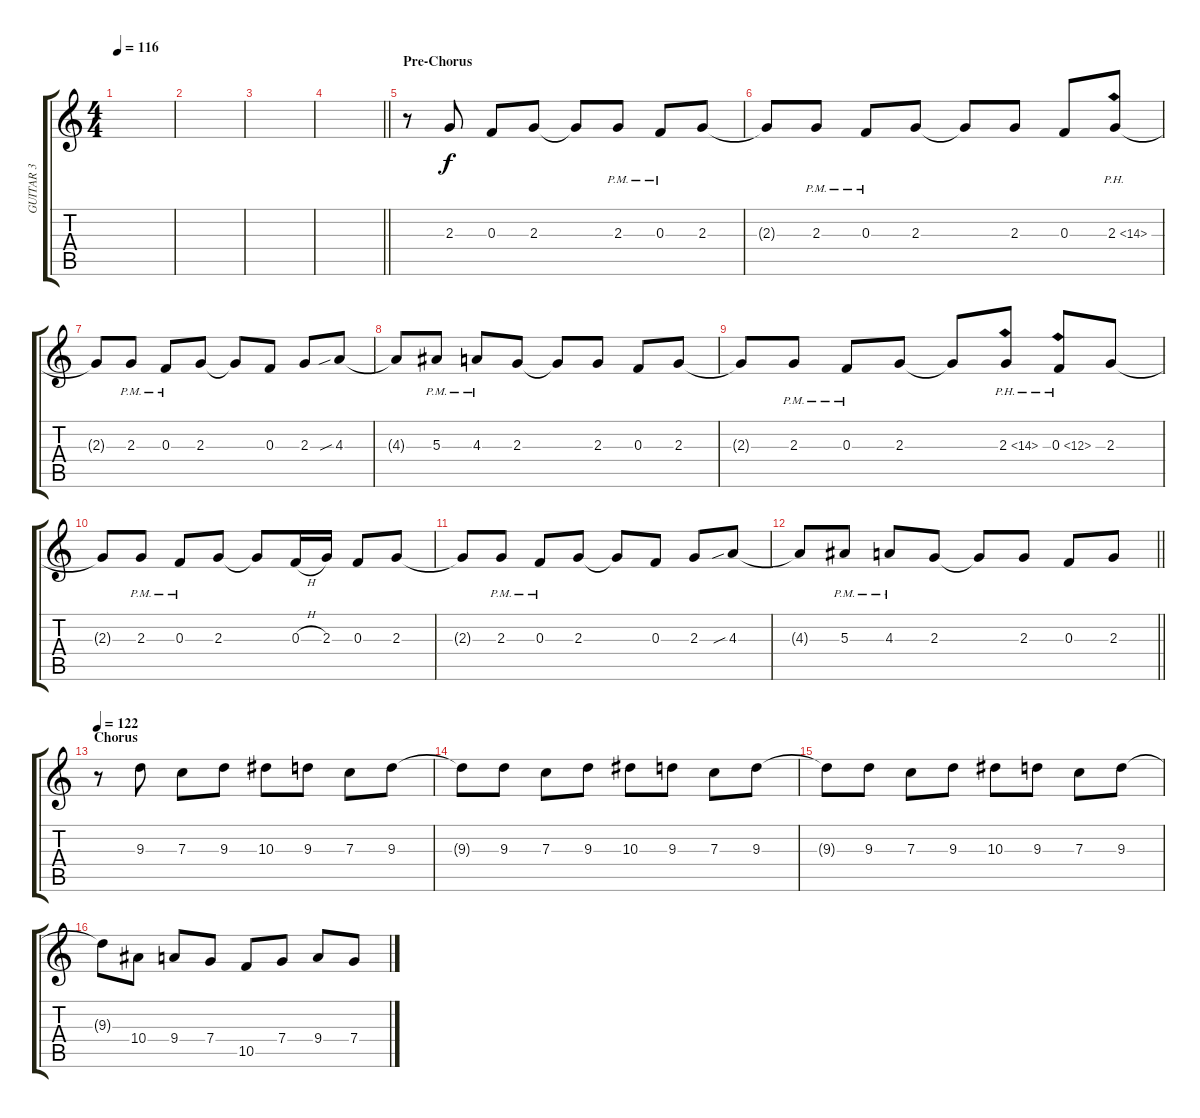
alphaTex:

\track ("GUITAR 3" "GUITAR 3") {instrument distortionguitar}
\staff {score tabs}
\tuning (D4 A3 F3 C3 G2 D2) {hide}
\ts (4 4)
\tempo 116
\clef g2
\ks c
|
|
|
\barLineRight lightlight
|
\section ("" "Pre-Chorus")
r.8 2.3.8 0.3.8 2.3.8 2.3{t}.8 2.3{pm}.8 0.3{pm}.8 2.3.8 |
2.3{t}.8 2.3{pm}.8 0.3{pm}.8 2.3.8 2.3{t}.8 2.3.8 0.3.8 2.3{ph 12}.8 |
2.3{t}.8 2.3{pm}.8 0.3{pm}.8 2.3.8 2.3{t}.8 0.3.8 2.3.8 4.3{sib}.8 |
4.3{t}.8 5.3{pm}.8 4.3{pm}.8 2.3.8 2.3{t}.8 2.3.8 0.3.8 2.3.8 |
2.3{t}.8 2.3{pm}.8 0.3{pm}.8 2.3.8 2.3{t}.8 2.3{ph 12}.8 0.3{ph 12}.8 2.3.8 |
2.3{t}.8 2.3{pm}.8 0.3{pm}.8 2.3.8 2.3{t}.8 0.3{h}.16 2.3.16 0.3.8 2.3.8 |
2.3{t}.8 2.3{pm}.8 0.3{pm}.8 2.3.8 2.3{t}.8 0.3.8 2.3.8 4.3{sib}.8 |
\barLineRight lightlight
4.3{t}.8 5.3{pm}.8 4.3{pm}.8 2.3.8 2.3{t}.8 2.3.8 0.3.8 2.3.8 |
\section ("" "Chorus")
\tempo 122
r.8 9.3.8 7.3.8 9.3.8 10.3.8 9.3.8 7.3.8 9.3.8 |
9.3{t}.8 9.3.8 7.3.8 9.3.8 10.3.8 9.3.8 7.3.8 9.3.8 |
9.3{t}.8 9.3.8 7.3.8 9.3.8 10.3.8 9.3.8 7.3.8 9.3.8 |
9.3{t}.8 10.4.8 9.4.8 7.4.8 10.5.8 7.4.8 9.4.8 7.4.8
